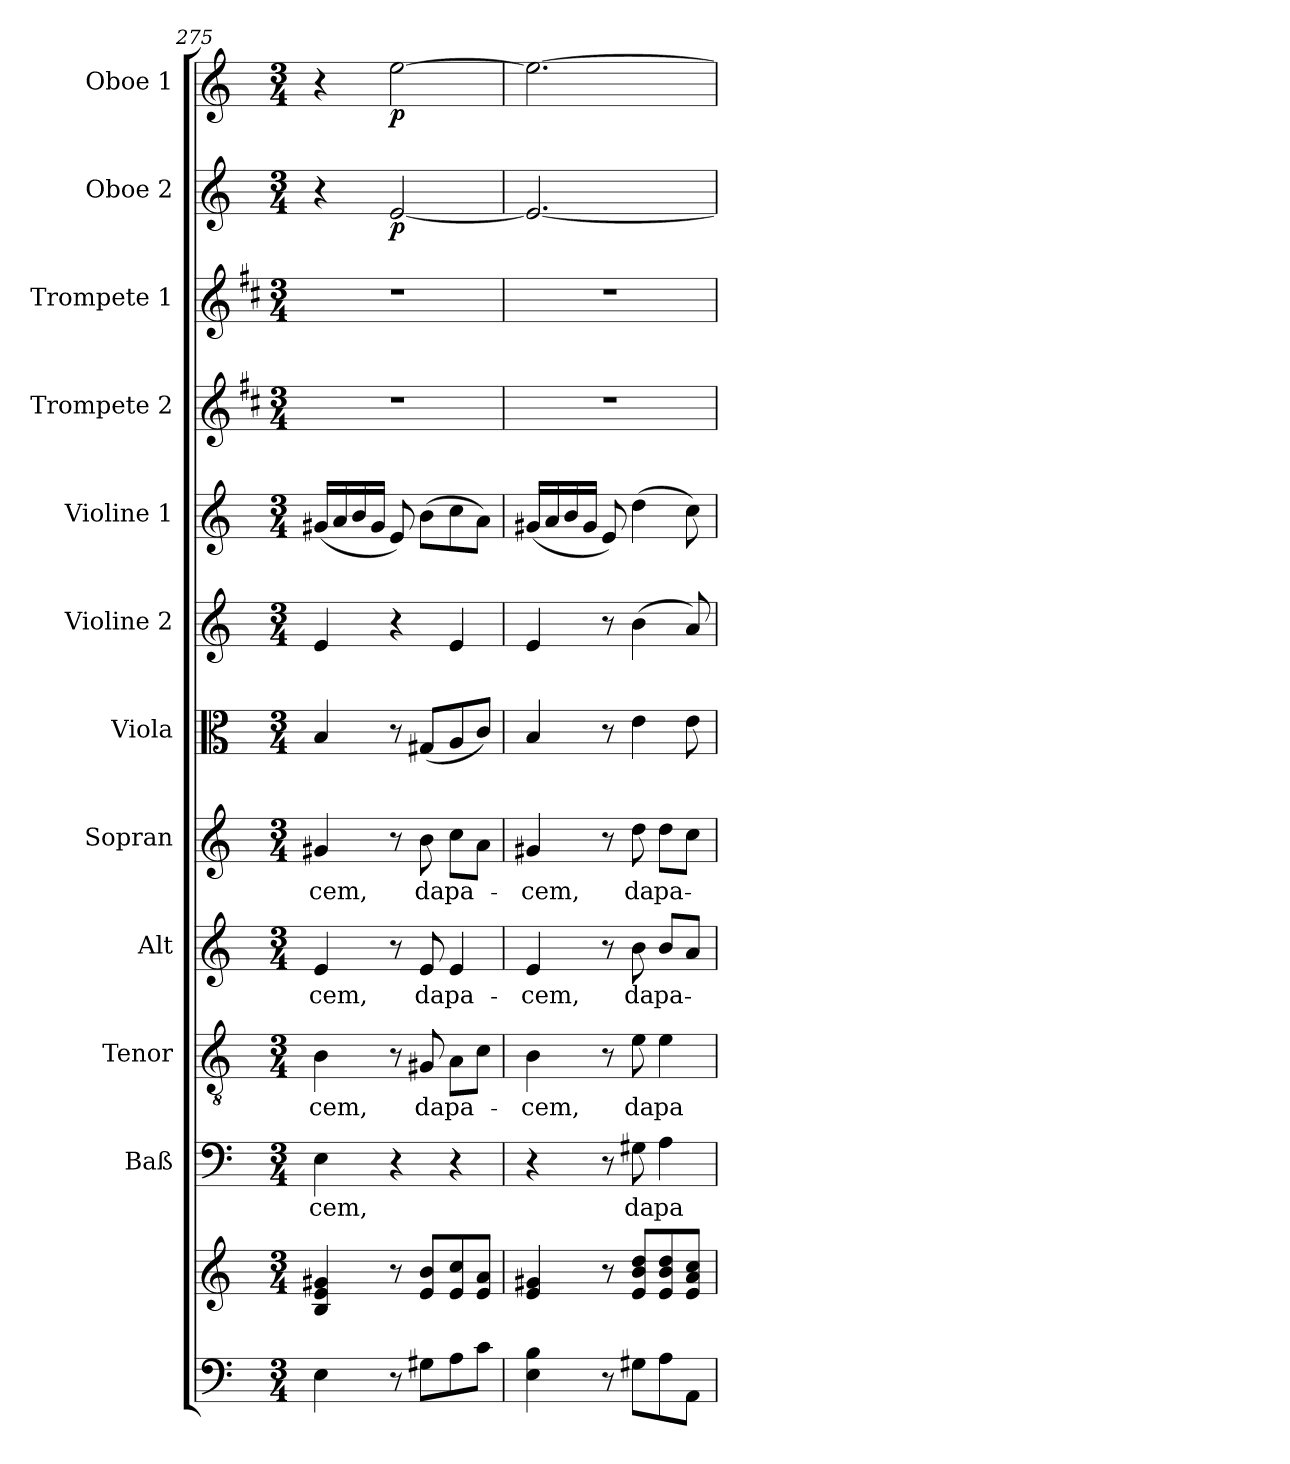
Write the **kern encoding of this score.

**kern	**kern	**kern	**text	**kern	**text	**kern	**text	**kern	**text	**kern	**kern	**kern	**kern	**kern	**kern	**dynam	**kern	**dynam
*part12	*part12	*part11	*part11	*part10	*part10	*part9	*part9	*part8	*part8	*part7	*part6	*part5	*part4	*part3	*part2	*part2	*part1	*part1
*staff13	*staff12	*staff11	*staff11	*staff10	*staff10	*staff9	*staff9	*staff8	*staff8	*staff7	*staff6	*staff5	*staff4	*staff3	*staff2	*staff2	*staff1	*staff1
*	*	*I"Baß	*	*I"Tenor	*	*I"Alt	*	*I"Sopran	*	*I"Viola	*I"Violine 2	*I"Violine 1	*I"Trompete 2	*I"Trompete 1	*I"Oboe 2	*	*I"Oboe 1	*
*	*	*I'Baß	*	*I'Ten	*	*I'Alt	*	*I'Sop	*	*I'Vla.	*I'Vln. 2	*I'Vln. 1	*I'Trp. 2	*I'Trp. 1	*I'Ob. 2	*	*I'Ob. 1	*
*clefF4	*clefG2	*clefF4	*	*clefGv2	*	*clefG2	*	*clefG2	*	*clefC3	*clefG2	*clefG2	*clefG2	*clefG2	*clefG2	*	*clefG2	*
*	*	*	*	*	*	*	*	*	*	*	*	*	*ITrd1c2	*ITrd1c2	*	*	*	*
*k[]	*k[]	*k[]	*	*k[]	*	*k[]	*	*k[]	*	*k[]	*k[]	*k[]	*k[]	*k[]	*k[]	*	*k[]	*
*C:	*C:	*C:	*	*C:	*	*C:	*	*C:	*	*C:	*C:	*C:	*C:	*C:	*C:	*	*C:	*
*M3/4	*M3/4	*M3/4	*	*M3/4	*	*M3/4	*	*M3/4	*	*M3/4	*M3/4	*M3/4	*M3/4	*M3/4	*M3/4	*	*M3/4	*
=275	=275	=275	=275	=275	=275	=275	=275	=275	=275	=275	=275	=275	=275	=275	=275	=275	=275	=275
!	!	!	!LO:LY:b	!	!LO:LY:b	!	!LO:LY:b	!	!LO:LY:b	!	!	!	!	!	!	!	!	!
4E\	4B/ 4e/ 4g#X/	4E\	-cem,	4B\	-cem,	4e/	-cem,	4g#X/	-cem,	4B/	4e/	(<16g#X/LL	2.r	2.r	4r	.	4r	.
.	.	.	.	.	.	.	.	.	.	.	.	16a/	.	.	.	.	.	.
.	.	.	.	.	.	.	.	.	.	.	.	16b/	.	.	.	.	.	.
.	.	.	.	.	.	.	.	.	.	.	.	16g#/JJ	.	.	.	.	.	.
!	!	!	!	!	!	!	!	!	!	!	!	!	!	!	!	!LO:DY:b	!	!LO:DY:b
8r	8r	4r	.	8r	.	8r	.	8r	.	8r	4r	8e/)	.	.	[2e/	p	[2ee\	p
!	!	!	!	!	!LO:LY:b	!	!LO:LY:b	!	!LO:LY:b	!	!	!	!	!	!	!	!	!
8G#X\L	8e/ 8b/L	.	.	8G#X/	da	8e/	da	8b\	da	(<8G#X/L	.	(>8b\L	.	.	.	.	.	.
!	!	!	!	!	!LO:LY:b	!	!LO:LY:b	!	!LO:LY:b	!	!	!	!	!	!	!	!	!
8A\	8e/ 8cc/	4r	.	8A\L	pa-	4e/	pa-	8cc\L	pa-	8A/	4e/	8cc\	.	.	.	.	.	.
8c\J	8e/ 8a/J	.	.	8c\J	.	.	.	8a\J	.	8c/J)	.	8a\J)	.	.	.	.	.	.
!!LO:PB:g=z
=276	=276	=276	=276	=276	=276	=276	=276	=276	=276	=276	=276	=276	=276	=276	=276	=276	=276	=276
!	!	!	!	!	!LO:LY:b	!	!LO:LY:b	!	!LO:LY:b	!	!	!	!	!	!	!	!	!
4E\ 4B\	4e/ 4g#X/	4r	.	4B\	-cem,	4e/	-cem,	4g#X/	-cem,	4B/	4e/	(<16g#X/LL	2.r	2.r	2.e/_	.	2.ee\_	.
.	.	.	.	.	.	.	.	.	.	.	.	16a/	.	.	.	.	.	.
.	.	.	.	.	.	.	.	.	.	.	.	16b/	.	.	.	.	.	.
.	.	.	.	.	.	.	.	.	.	.	.	16g#/JJ	.	.	.	.	.	.
8r	8r	8r	.	8r	.	8r	.	8r	.	8r	8r	8e/)	.	.	.	.	.	.
!	!	!	!LO:LY:b	!	!LO:LY:b	!	!LO:LY:b	!	!LO:LY:b	!	!	!	!	!	!	!	!	!
8G#X\L	8e/ 8b/ 8dd/L	8G#X\	da	8e\	da	8b\	da	8dd\	da	4e\	(>4b\	(>4dd\	.	.	.	.	.	.
!	!	!	!LO:LY:b	!	!LO:LY:b	!	!LO:LY:b	!	!LO:LY:b	!	!	!	!	!	!	!	!	!
8A\	8e/ 8b/ 8dd/	4A\	pa-	4e\	pa-	8b/L	pa-	8dd\L	pa-	.	.	.	.	.	.	.	.	.
8AA\J	8e/ 8a/ 8cc/J	.	.	.	.	8a/J	.	8cc\J	.	8e\	8a/)	8cc\)	.	.	.	.	.	.
=	=	=	=	=	=	=	=	=	=	=	=	=	=	=	=	=	=	=
*-	*-	*-	*-	*-	*-	*-	*-	*-	*-	*-	*-	*-	*-	*-	*-	*-	*-	*-
